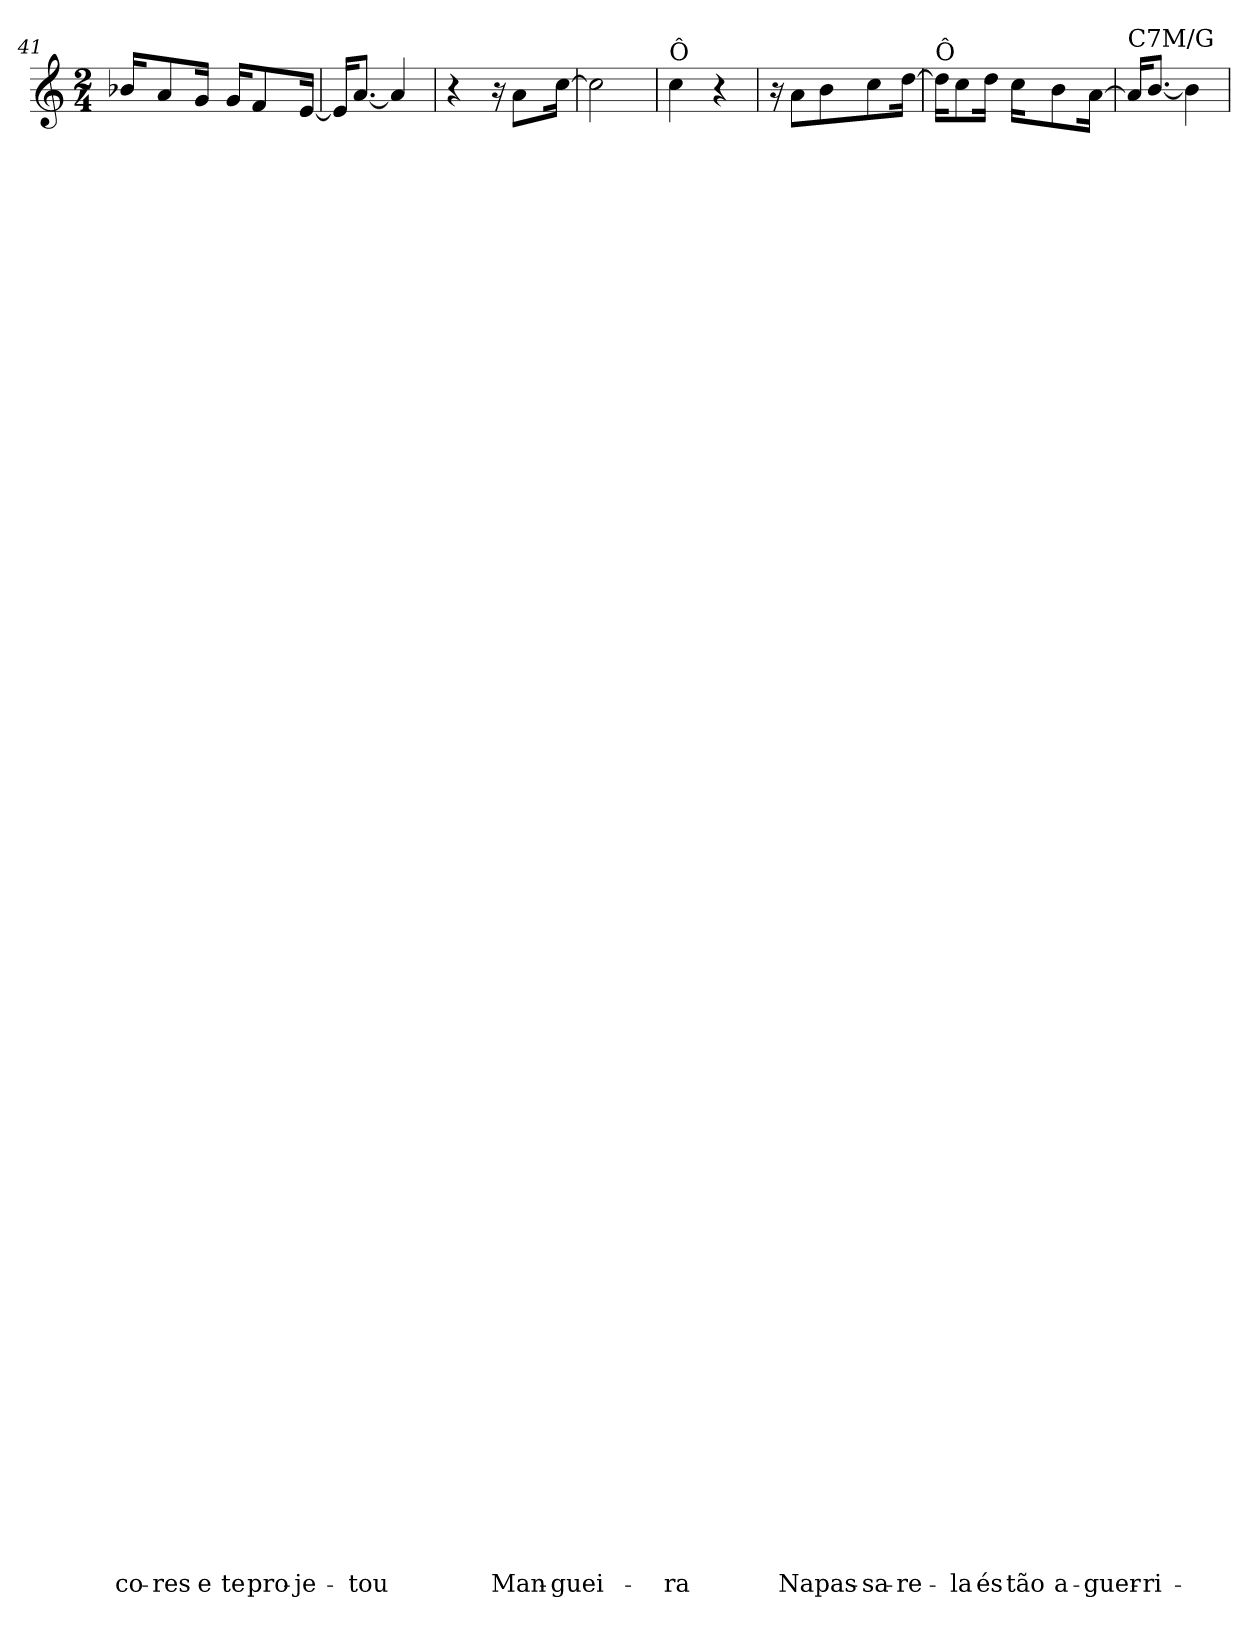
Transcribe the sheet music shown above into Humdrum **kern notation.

**kern	**text	**text	**text	**text	**text	**text	**text	**text	**text	**text	**text	**text	**text	**text	**text	**text	**text	**text	**text	**text	**text	**text	**text	**text	**text	**text	**text	**text	**text	**text	**text	**text	**text	**text	**text	**text	**text	**text	**text	**text	**text	**text	**text	**text	**text	**text	**text	**text	**text	**text	**text	**text	**text	**text	**text	**text	**text	**text	**text	**text	**text
*part1	*part1	*part1	*part1	*part1	*part1	*part1	*part1	*part1	*part1	*part1	*part1	*part1	*part1	*part1	*part1	*part1	*part1	*part1	*part1	*part1	*part1	*part1	*part1	*part1	*part1	*part1	*part1	*part1	*part1	*part1	*part1	*part1	*part1	*part1	*part1	*part1	*part1	*part1	*part1	*part1	*part1	*part1	*part1	*part1	*part1	*part1	*part1	*part1	*part1	*part1	*part1	*part1	*part1	*part1	*part1	*part1	*part1	*part1	*part1	*part1	*part1
*staff1	*staff1	*staff1	*staff1	*staff1	*staff1	*staff1	*staff1	*staff1	*staff1	*staff1	*staff1	*staff1	*staff1	*staff1	*staff1	*staff1	*staff1	*staff1	*staff1	*staff1	*staff1	*staff1	*staff1	*staff1	*staff1	*staff1	*staff1	*staff1	*staff1	*staff1	*staff1	*staff1	*staff1	*staff1	*staff1	*staff1	*staff1	*staff1	*staff1	*staff1	*staff1	*staff1	*staff1	*staff1	*staff1	*staff1	*staff1	*staff1	*staff1	*staff1	*staff1	*staff1	*staff1	*staff1	*staff1	*staff1	*staff1	*staff1	*staff1	*staff1	*staff1
*clefG2	*	*	*	*	*	*	*	*	*	*	*	*	*	*	*	*	*	*	*	*	*	*	*	*	*	*	*	*	*	*	*	*	*	*	*	*	*	*	*	*	*	*	*	*	*	*	*	*	*	*	*	*	*	*	*	*	*	*	*	*	*
*k[]	*	*	*	*	*	*	*	*	*	*	*	*	*	*	*	*	*	*	*	*	*	*	*	*	*	*	*	*	*	*	*	*	*	*	*	*	*	*	*	*	*	*	*	*	*	*	*	*	*	*	*	*	*	*	*	*	*	*	*	*	*
*C:	*	*	*	*	*	*	*	*	*	*	*	*	*	*	*	*	*	*	*	*	*	*	*	*	*	*	*	*	*	*	*	*	*	*	*	*	*	*	*	*	*	*	*	*	*	*	*	*	*	*	*	*	*	*	*	*	*	*	*	*	*
*M2/4	*	*	*	*	*	*	*	*	*	*	*	*	*	*	*	*	*	*	*	*	*	*	*	*	*	*	*	*	*	*	*	*	*	*	*	*	*	*	*	*	*	*	*	*	*	*	*	*	*	*	*	*	*	*	*	*	*	*	*	*	*
=41	=41	=41	=41	=41	=41	=41	=41	=41	=41	=41	=41	=41	=41	=41	=41	=41	=41	=41	=41	=41	=41	=41	=41	=41	=41	=41	=41	=41	=41	=41	=41	=41	=41	=41	=41	=41	=41	=41	=41	=41	=41	=41	=41	=41	=41	=41	=41	=41	=41	=41	=41	=41	=41	=41	=41	=41	=41	=41	=41	=41	=41
!	!	!	!	!	!	!	!	!	!	!	!	!	!	!	!	!	!	!	!	!	!	!	!	!	!	!	!	!	!	!	!	!	!	!	!	!	!	!	!	!	!	!	!	!	!	!	!	!	!	!	!	!	!	!	!	!	!	!	!	!	!LO:LY:b
16b-X/KL	.	.	.	.	.	.	.	.	.	.	.	.	.	.	.	.	.	.	.	.	.	.	.	.	.	.	.	.	.	.	.	.	.	.	.	.	.	.	.	.	.	.	.	.	.	.	.	.	.	.	.	.	.	.	.	.	.	.	.	.	co-
!	!	!	!	!	!	!	!	!	!	!	!	!	!	!	!	!	!	!	!	!	!	!	!	!	!	!	!	!	!	!	!	!	!	!	!	!	!	!	!	!	!	!	!	!	!	!	!	!	!	!	!	!	!	!	!	!	!	!	!	!	!LO:LY:b
8a/	.	.	.	.	.	.	.	.	.	.	.	.	.	.	.	.	.	.	.	.	.	.	.	.	.	.	.	.	.	.	.	.	.	.	.	.	.	.	.	.	.	.	.	.	.	.	.	.	.	.	.	.	.	.	.	.	.	.	.	.	-res
!	!	!	!	!	!	!	!	!	!	!	!	!	!	!	!	!	!	!	!	!	!	!	!	!	!	!	!	!	!	!	!	!	!	!	!	!	!	!	!	!	!	!	!	!	!	!	!	!	!	!	!	!	!	!	!	!	!	!	!	!	!LO:LY:b
16g/Jk	.	.	.	.	.	.	.	.	.	.	.	.	.	.	.	.	.	.	.	.	.	.	.	.	.	.	.	.	.	.	.	.	.	.	.	.	.	.	.	.	.	.	.	.	.	.	.	.	.	.	.	.	.	.	.	.	.	.	.	.	e
!	!	!	!	!	!	!	!	!	!	!	!	!	!	!	!	!	!	!	!	!	!	!	!	!	!	!	!	!	!	!	!	!	!	!	!	!	!	!	!	!	!	!	!	!	!	!	!	!	!	!	!	!	!	!	!	!	!	!	!	!	!LO:LY:b
16g/KL	.	.	.	.	.	.	.	.	.	.	.	.	.	.	.	.	.	.	.	.	.	.	.	.	.	.	.	.	.	.	.	.	.	.	.	.	.	.	.	.	.	.	.	.	.	.	.	.	.	.	.	.	.	.	.	.	.	.	.	.	te
!	!	!	!	!	!	!	!	!	!	!	!	!	!	!	!	!	!	!	!	!	!	!	!	!	!	!	!	!	!	!	!	!	!	!	!	!	!	!	!	!	!	!	!	!	!	!	!	!	!	!	!	!	!	!	!	!	!	!	!	!	!LO:LY:b
8f/	.	.	.	.	.	.	.	.	.	.	.	.	.	.	.	.	.	.	.	.	.	.	.	.	.	.	.	.	.	.	.	.	.	.	.	.	.	.	.	.	.	.	.	.	.	.	.	.	.	.	.	.	.	.	.	.	.	.	.	.	pro-
!	!	!	!	!	!	!	!	!	!	!	!	!	!	!	!	!	!	!	!	!	!	!	!	!	!	!	!	!	!	!	!	!	!	!	!	!	!	!	!	!	!	!	!	!	!	!	!	!	!	!	!	!	!	!	!	!	!	!	!	!	!LO:LY:b
[16e/Jk	.	.	.	.	.	.	.	.	.	.	.	.	.	.	.	.	.	.	.	.	.	.	.	.	.	.	.	.	.	.	.	.	.	.	.	.	.	.	.	.	.	.	.	.	.	.	.	.	.	.	.	.	.	.	.	.	.	.	.	.	-je-
=42	=42	=42	=42	=42	=42	=42	=42	=42	=42	=42	=42	=42	=42	=42	=42	=42	=42	=42	=42	=42	=42	=42	=42	=42	=42	=42	=42	=42	=42	=42	=42	=42	=42	=42	=42	=42	=42	=42	=42	=42	=42	=42	=42	=42	=42	=42	=42	=42	=42	=42	=42	=42	=42	=42	=42	=42	=42	=42	=42	=42	=42
16e/KL]	.	.	.	.	.	.	.	.	.	.	.	.	.	.	.	.	.	.	.	.	.	.	.	.	.	.	.	.	.	.	.	.	.	.	.	.	.	.	.	.	.	.	.	.	.	.	.	.	.	.	.	.	.	.	.	.	.	.	.	.	.
!	!	!	!	!	!	!	!	!	!	!	!	!	!	!	!	!	!	!	!	!	!	!	!	!	!	!	!	!	!	!	!	!	!	!	!	!	!	!	!	!	!	!	!	!	!	!	!	!	!	!	!	!	!	!	!	!	!	!	!	!	!LO:LY:b
[8.a/J	.	.	.	.	.	.	.	.	.	.	.	.	.	.	.	.	.	.	.	.	.	.	.	.	.	.	.	.	.	.	.	.	.	.	.	.	.	.	.	.	.	.	.	.	.	.	.	.	.	.	.	.	.	.	.	.	.	.	.	.	-tou
4a/]	.	.	.	.	.	.	.	.	.	.	.	.	.	.	.	.	.	.	.	.	.	.	.	.	.	.	.	.	.	.	.	.	.	.	.	.	.	.	.	.	.	.	.	.	.	.	.	.	.	.	.	.	.	.	.	.	.	.	.	.	.
!!LO:LB:g=z
=43	=43	=43	=43	=43	=43	=43	=43	=43	=43	=43	=43	=43	=43	=43	=43	=43	=43	=43	=43	=43	=43	=43	=43	=43	=43	=43	=43	=43	=43	=43	=43	=43	=43	=43	=43	=43	=43	=43	=43	=43	=43	=43	=43	=43	=43	=43	=43	=43	=43	=43	=43	=43	=43	=43	=43	=43	=43	=43	=43	=43	=43
4r	.	.	.	.	.	.	.	.	.	.	.	.	.	.	.	.	.	.	.	.	.	.	.	.	.	.	.	.	.	.	.	.	.	.	.	.	.	.	.	.	.	.	.	.	.	.	.	.	.	.	.	.	.	.	.	.	.	.	.	.	.
16r	.	.	.	.	.	.	.	.	.	.	.	.	.	.	.	.	.	.	.	.	.	.	.	.	.	.	.	.	.	.	.	.	.	.	.	.	.	.	.	.	.	.	.	.	.	.	.	.	.	.	.	.	.	.	.	.	.	.	.	.	.
!	!	!	!	!	!	!	!	!	!	!	!	!	!	!	!	!	!	!	!	!	!	!	!	!	!	!	!	!	!	!	!	!	!	!	!	!	!	!	!	!	!	!	!	!	!	!	!	!	!	!	!	!	!	!	!	!	!	!	!	!	!LO:LY:b
8a\L	.	.	.	.	.	.	.	.	.	.	.	.	.	.	.	.	.	.	.	.	.	.	.	.	.	.	.	.	.	.	.	.	.	.	.	.	.	.	.	.	.	.	.	.	.	.	.	.	.	.	.	.	.	.	.	.	.	.	.	.	Man-
!	!	!	!	!	!	!	!	!	!	!	!	!	!	!	!	!	!	!	!	!	!	!	!	!	!	!	!	!	!	!	!	!	!	!	!	!	!	!	!	!	!	!	!	!	!	!	!	!	!	!	!	!	!	!	!	!	!	!	!	!	!LO:LY:b
[16cc\Jk	.	.	.	.	.	.	.	.	.	.	.	.	.	.	.	.	.	.	.	.	.	.	.	.	.	.	.	.	.	.	.	.	.	.	.	.	.	.	.	.	.	.	.	.	.	.	.	.	.	.	.	.	.	.	.	.	.	.	.	.	-guei-
=44	=44	=44	=44	=44	=44	=44	=44	=44	=44	=44	=44	=44	=44	=44	=44	=44	=44	=44	=44	=44	=44	=44	=44	=44	=44	=44	=44	=44	=44	=44	=44	=44	=44	=44	=44	=44	=44	=44	=44	=44	=44	=44	=44	=44	=44	=44	=44	=44	=44	=44	=44	=44	=44	=44	=44	=44	=44	=44	=44	=44	=44
2cc\]	.	.	.	.	.	.	.	.	.	.	.	.	.	.	.	.	.	.	.	.	.	.	.	.	.	.	.	.	.	.	.	.	.	.	.	.	.	.	.	.	.	.	.	.	.	.	.	.	.	.	.	.	.	.	.	.	.	.	.	.	.
=45	=45	=45	=45	=45	=45	=45	=45	=45	=45	=45	=45	=45	=45	=45	=45	=45	=45	=45	=45	=45	=45	=45	=45	=45	=45	=45	=45	=45	=45	=45	=45	=45	=45	=45	=45	=45	=45	=45	=45	=45	=45	=45	=45	=45	=45	=45	=45	=45	=45	=45	=45	=45	=45	=45	=45	=45	=45	=45	=45	=45	=45
!LO:TX:a:t=Ô	!	!	!	!	!	!	!	!	!	!	!	!	!	!	!	!	!	!	!	!	!	!	!	!	!	!	!	!	!	!	!	!	!	!	!	!	!	!	!	!	!	!	!	!	!	!	!	!	!	!	!	!	!	!	!	!	!	!	!	!	!
!	!	!	!	!	!	!	!	!	!	!	!	!	!	!	!	!	!	!	!	!	!	!	!	!	!	!	!	!	!	!	!	!	!	!	!	!	!	!	!	!	!	!	!	!	!	!	!	!	!	!	!	!	!	!	!	!	!	!	!	!	!LO:LY:b
4cc\	.	.	.	.	.	.	.	.	.	.	.	.	.	.	.	.	.	.	.	.	.	.	.	.	.	.	.	.	.	.	.	.	.	.	.	.	.	.	.	.	.	.	.	.	.	.	.	.	.	.	.	.	.	.	.	.	.	.	.	.	-ra
4r	.	.	.	.	.	.	.	.	.	.	.	.	.	.	.	.	.	.	.	.	.	.	.	.	.	.	.	.	.	.	.	.	.	.	.	.	.	.	.	.	.	.	.	.	.	.	.	.	.	.	.	.	.	.	.	.	.	.	.	.	.
=46	=46	=46	=46	=46	=46	=46	=46	=46	=46	=46	=46	=46	=46	=46	=46	=46	=46	=46	=46	=46	=46	=46	=46	=46	=46	=46	=46	=46	=46	=46	=46	=46	=46	=46	=46	=46	=46	=46	=46	=46	=46	=46	=46	=46	=46	=46	=46	=46	=46	=46	=46	=46	=46	=46	=46	=46	=46	=46	=46	=46	=46
16r	.	.	.	.	.	.	.	.	.	.	.	.	.	.	.	.	.	.	.	.	.	.	.	.	.	.	.	.	.	.	.	.	.	.	.	.	.	.	.	.	.	.	.	.	.	.	.	.	.	.	.	.	.	.	.	.	.	.	.	.	.
!	!	!	!	!	!	!	!	!	!	!	!	!	!	!	!	!	!	!	!	!	!	!	!	!	!	!	!	!	!	!	!	!	!	!	!	!	!	!	!	!	!	!	!	!	!	!	!	!	!	!	!	!	!	!	!	!	!	!	!	!	!LO:LY:b
8a\L	.	.	.	.	.	.	.	.	.	.	.	.	.	.	.	.	.	.	.	.	.	.	.	.	.	.	.	.	.	.	.	.	.	.	.	.	.	.	.	.	.	.	.	.	.	.	.	.	.	.	.	.	.	.	.	.	.	.	.	.	Na
!	!	!	!	!	!	!	!	!	!	!	!	!	!	!	!	!	!	!	!	!	!	!	!	!	!	!	!	!	!	!	!	!	!	!	!	!	!	!	!	!	!	!	!	!	!	!	!	!	!	!	!	!	!	!	!	!	!	!	!	!	!LO:LY:b
8b\	.	.	.	.	.	.	.	.	.	.	.	.	.	.	.	.	.	.	.	.	.	.	.	.	.	.	.	.	.	.	.	.	.	.	.	.	.	.	.	.	.	.	.	.	.	.	.	.	.	.	.	.	.	.	.	.	.	.	.	.	pas-
!	!	!	!	!	!	!	!	!	!	!	!	!	!	!	!	!	!	!	!	!	!	!	!	!	!	!	!	!	!	!	!	!	!	!	!	!	!	!	!	!	!	!	!	!	!	!	!	!	!	!	!	!	!	!	!	!	!	!	!	!	!LO:LY:b
8cc\	.	.	.	.	.	.	.	.	.	.	.	.	.	.	.	.	.	.	.	.	.	.	.	.	.	.	.	.	.	.	.	.	.	.	.	.	.	.	.	.	.	.	.	.	.	.	.	.	.	.	.	.	.	.	.	.	.	.	.	.	-sa-
!	!	!	!	!	!	!	!	!	!	!	!	!	!	!	!	!	!	!	!	!	!	!	!	!	!	!	!	!	!	!	!	!	!	!	!	!	!	!	!	!	!	!	!	!	!	!	!	!	!	!	!	!	!	!	!	!	!	!	!	!	!LO:LY:b
[16dd\Jk	.	.	.	.	.	.	.	.	.	.	.	.	.	.	.	.	.	.	.	.	.	.	.	.	.	.	.	.	.	.	.	.	.	.	.	.	.	.	.	.	.	.	.	.	.	.	.	.	.	.	.	.	.	.	.	.	.	.	.	.	-re-
=47	=47	=47	=47	=47	=47	=47	=47	=47	=47	=47	=47	=47	=47	=47	=47	=47	=47	=47	=47	=47	=47	=47	=47	=47	=47	=47	=47	=47	=47	=47	=47	=47	=47	=47	=47	=47	=47	=47	=47	=47	=47	=47	=47	=47	=47	=47	=47	=47	=47	=47	=47	=47	=47	=47	=47	=47	=47	=47	=47	=47	=47
!LO:TX:a:t=Ô	!	!	!	!	!	!	!	!	!	!	!	!	!	!	!	!	!	!	!	!	!	!	!	!	!	!	!	!	!	!	!	!	!	!	!	!	!	!	!	!	!	!	!	!	!	!	!	!	!	!	!	!	!	!	!	!	!	!	!	!	!
16dd\KL]	.	.	.	.	.	.	.	.	.	.	.	.	.	.	.	.	.	.	.	.	.	.	.	.	.	.	.	.	.	.	.	.	.	.	.	.	.	.	.	.	.	.	.	.	.	.	.	.	.	.	.	.	.	.	.	.	.	.	.	.	.
!	!	!	!	!	!	!	!	!	!	!	!	!	!	!	!	!	!	!	!	!	!	!	!	!	!	!	!	!	!	!	!	!	!	!	!	!	!	!	!	!	!	!	!	!	!	!	!	!	!	!	!	!	!	!	!	!	!	!	!	!	!LO:LY:b
8cc\	.	.	.	.	.	.	.	.	.	.	.	.	.	.	.	.	.	.	.	.	.	.	.	.	.	.	.	.	.	.	.	.	.	.	.	.	.	.	.	.	.	.	.	.	.	.	.	.	.	.	.	.	.	.	.	.	.	.	.	.	-la
!	!	!	!	!	!	!	!	!	!	!	!	!	!	!	!	!	!	!	!	!	!	!	!	!	!	!	!	!	!	!	!	!	!	!	!	!	!	!	!	!	!	!	!	!	!	!	!	!	!	!	!	!	!	!	!	!	!	!	!	!	!LO:LY:b
16dd\Jk	.	.	.	.	.	.	.	.	.	.	.	.	.	.	.	.	.	.	.	.	.	.	.	.	.	.	.	.	.	.	.	.	.	.	.	.	.	.	.	.	.	.	.	.	.	.	.	.	.	.	.	.	.	.	.	.	.	.	.	.	és
!	!	!	!	!	!	!	!	!	!	!	!	!	!	!	!	!	!	!	!	!	!	!	!	!	!	!	!	!	!	!	!	!	!	!	!	!	!	!	!	!	!	!	!	!	!	!	!	!	!	!	!	!	!	!	!	!	!	!	!	!	!LO:LY:b
16cc\KL	.	.	.	.	.	.	.	.	.	.	.	.	.	.	.	.	.	.	.	.	.	.	.	.	.	.	.	.	.	.	.	.	.	.	.	.	.	.	.	.	.	.	.	.	.	.	.	.	.	.	.	.	.	.	.	.	.	.	.	.	tão
!	!	!	!	!	!	!	!	!	!	!	!	!	!	!	!	!	!	!	!	!	!	!	!	!	!	!	!	!	!	!	!	!	!	!	!	!	!	!	!	!	!	!	!	!	!	!	!	!	!	!	!	!	!	!	!	!	!	!	!	!	!LO:LY:b
8b\	.	.	.	.	.	.	.	.	.	.	.	.	.	.	.	.	.	.	.	.	.	.	.	.	.	.	.	.	.	.	.	.	.	.	.	.	.	.	.	.	.	.	.	.	.	.	.	.	.	.	.	.	.	.	.	.	.	.	.	.	a-
!	!	!	!	!	!	!	!	!	!	!	!	!	!	!	!	!	!	!	!	!	!	!	!	!	!	!	!	!	!	!	!	!	!	!	!	!	!	!	!	!	!	!	!	!	!	!	!	!	!	!	!	!	!	!	!	!	!	!	!	!	!LO:LY:b
[16a\Jk	.	.	.	.	.	.	.	.	.	.	.	.	.	.	.	.	.	.	.	.	.	.	.	.	.	.	.	.	.	.	.	.	.	.	.	.	.	.	.	.	.	.	.	.	.	.	.	.	.	.	.	.	.	.	.	.	.	.	.	.	-guer-
=48	=48	=48	=48	=48	=48	=48	=48	=48	=48	=48	=48	=48	=48	=48	=48	=48	=48	=48	=48	=48	=48	=48	=48	=48	=48	=48	=48	=48	=48	=48	=48	=48	=48	=48	=48	=48	=48	=48	=48	=48	=48	=48	=48	=48	=48	=48	=48	=48	=48	=48	=48	=48	=48	=48	=48	=48	=48	=48	=48	=48	=48
!LO:TX:a:t=C7M/G	!	!	!	!	!	!	!	!	!	!	!	!	!	!	!	!	!	!	!	!	!	!	!	!	!	!	!	!	!	!	!	!	!	!	!	!	!	!	!	!	!	!	!	!	!	!	!	!	!	!	!	!	!	!	!	!	!	!	!	!	!
16a/KL]	.	.	.	.	.	.	.	.	.	.	.	.	.	.	.	.	.	.	.	.	.	.	.	.	.	.	.	.	.	.	.	.	.	.	.	.	.	.	.	.	.	.	.	.	.	.	.	.	.	.	.	.	.	.	.	.	.	.	.	.	.
!	!	!	!	!	!	!	!	!	!	!	!	!	!	!	!	!	!	!	!	!	!	!	!	!	!	!	!	!	!	!	!	!	!	!	!	!	!	!	!	!	!	!	!	!	!	!	!	!	!	!	!	!	!	!	!	!	!	!	!	!	!LO:LY:b
[8.b/J	.	.	.	.	.	.	.	.	.	.	.	.	.	.	.	.	.	.	.	.	.	.	.	.	.	.	.	.	.	.	.	.	.	.	.	.	.	.	.	.	.	.	.	.	.	.	.	.	.	.	.	.	.	.	.	.	.	.	.	.	-ri-
4b\]	.	.	.	.	.	.	.	.	.	.	.	.	.	.	.	.	.	.	.	.	.	.	.	.	.	.	.	.	.	.	.	.	.	.	.	.	.	.	.	.	.	.	.	.	.	.	.	.	.	.	.	.	.	.	.	.	.	.	.	.	.
=	=	=	=	=	=	=	=	=	=	=	=	=	=	=	=	=	=	=	=	=	=	=	=	=	=	=	=	=	=	=	=	=	=	=	=	=	=	=	=	=	=	=	=	=	=	=	=	=	=	=	=	=	=	=	=	=	=	=	=	=	=
*-	*-	*-	*-	*-	*-	*-	*-	*-	*-	*-	*-	*-	*-	*-	*-	*-	*-	*-	*-	*-	*-	*-	*-	*-	*-	*-	*-	*-	*-	*-	*-	*-	*-	*-	*-	*-	*-	*-	*-	*-	*-	*-	*-	*-	*-	*-	*-	*-	*-	*-	*-	*-	*-	*-	*-	*-	*-	*-	*-	*-	*-
